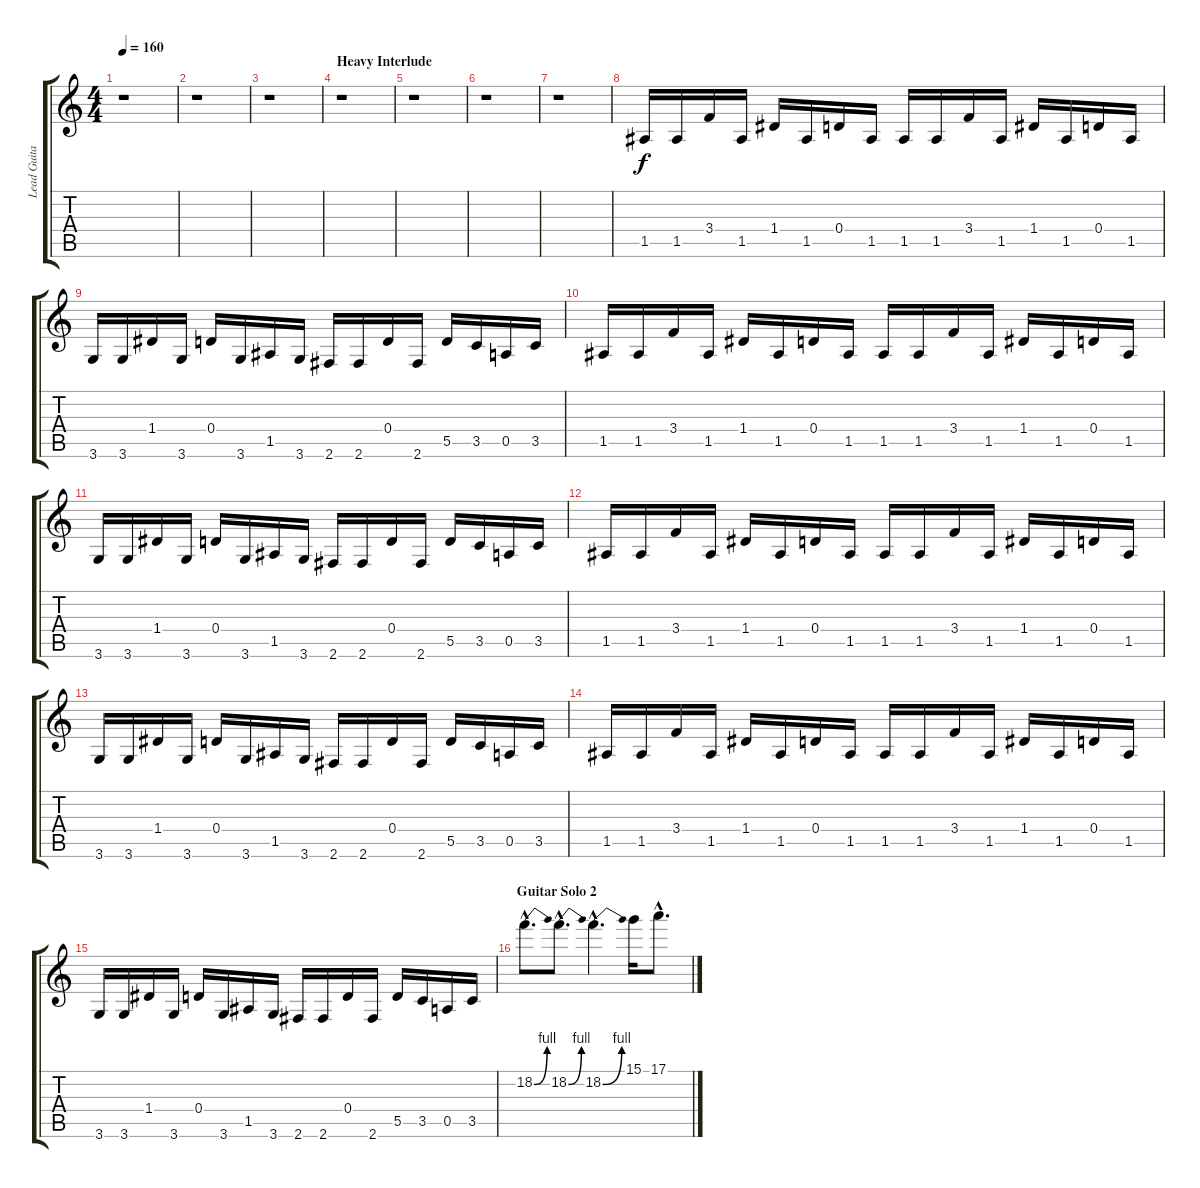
\track ("Lead Guitar" "Lead Guita") {instrument overdrivenguitar}
\staff {score tabs}
\tuning (E4 B3 G3 D3 A2 E2) {hide}
\ts (4 4)
\tempo 160
\clef g2
\ks c
r.1{dy f} |
r.1 |
r.1 |
\section ("" "Heavy Interlude")
r.1 |
r.1 |
r.1 |
r.1 |
1.5.16{volume 13} 1.5.16 3.4.16 1.5.16 1.4.16 1.5.16 0.4.16 1.5.16 1.5.16 1.5.16 3.4.16 1.5.16 1.4.16 1.5.16 0.4.16 1.5.16 |
3.6.16 3.6.16 1.4.16 3.6.16 0.4.16 3.6.16 1.5.16 3.6.16 2.6.16 2.6.16 0.4.16 2.6.16 5.5.16 3.5.16 0.5.16 3.5.16 |
1.5.16 1.5.16 3.4.16 1.5.16 1.4.16 1.5.16 0.4.16 1.5.16 1.5.16 1.5.16 3.4.16 1.5.16 1.4.16 1.5.16 0.4.16 1.5.16 |
3.6.16 3.6.16 1.4.16 3.6.16 0.4.16 3.6.16 1.5.16 3.6.16 2.6.16 2.6.16 0.4.16 2.6.16 5.5.16 3.5.16 0.5.16 3.5.16 |
1.5.16 1.5.16 3.4.16 1.5.16 1.4.16 1.5.16 0.4.16 1.5.16 1.5.16 1.5.16 3.4.16 1.5.16 1.4.16 1.5.16 0.4.16 1.5.16 |
3.6.16 3.6.16 1.4.16 3.6.16 0.4.16 3.6.16 1.5.16 3.6.16 2.6.16 2.6.16 0.4.16 2.6.16 5.5.16 3.5.16 0.5.16 3.5.16 |
1.5.16 1.5.16 3.4.16 1.5.16 1.4.16 1.5.16 0.4.16 1.5.16 1.5.16 1.5.16 3.4.16 1.5.16 1.4.16 1.5.16 0.4.16 1.5.16 |
3.6.16 3.6.16 1.4.16 3.6.16 0.4.16 3.6.16 1.5.16 3.6.16 2.6.16 2.6.16 0.4.16 2.6.16 5.5.16 3.5.16 0.5.16 3.5.16 |
\section ("" "Guitar Solo 2")
18.2{be (bend 0 0 60 4) hac}.8{d volume 16 balance 8} 18.2{be (bend 0 0 60 4) hac}.8{d} 18.2{be (bend 0 0 60 4) hac}.4{d} 15.1.16 17.1{hac}.8{d}
